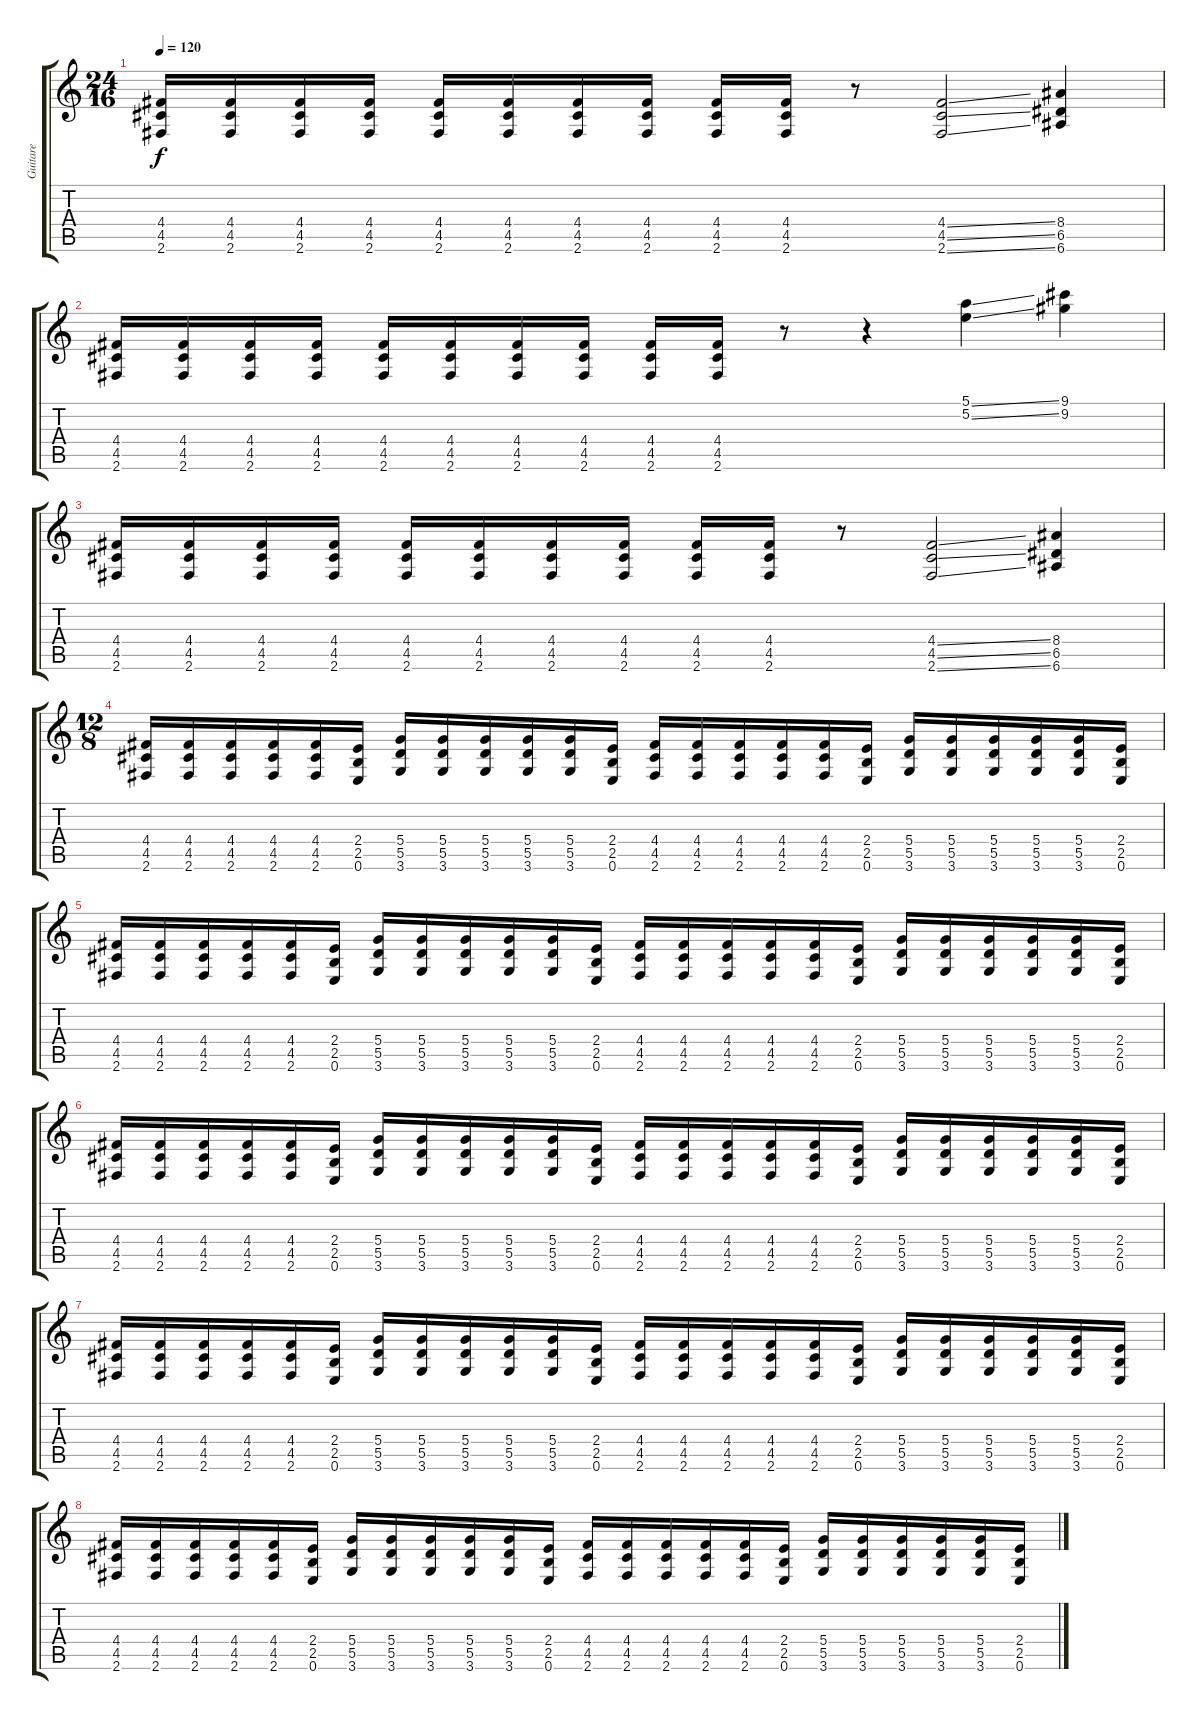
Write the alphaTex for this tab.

\track ("Guitare" "Guitare") {instrument distortionguitar}
\staff {score tabs}
\tuning (E4 B3 G3 D3 A2 E2) {hide}
\ts (24 16)
\tempo 120
\clef g2
\ks c
(4.4 4.5 2.6).16{dy f} (4.4 4.5 2.6).16 (4.4 4.5 2.6).16 (4.4 4.5 2.6).16 (4.4 4.5 2.6).16 (4.4 4.5 2.6).16 (4.4 4.5 2.6).16 (4.4 4.5 2.6).16 (4.4 4.5 2.6).16 (4.4 4.5 2.6).16 r.8 (4.4{ss} 4.5{ss} 2.6{ss}).2 (8.4 6.5 6.6).4 |
(4.4 4.5 2.6).16 (4.4 4.5 2.6).16 (4.4 4.5 2.6).16 (4.4 4.5 2.6).16 (4.4 4.5 2.6).16 (4.4 4.5 2.6).16 (4.4 4.5 2.6).16 (4.4 4.5 2.6).16 (4.4 4.5 2.6).16 (4.4 4.5 2.6).16 r.8 r.4 (5.1{ss} 5.2{ss}).4 (9.1 9.2).4 |
(4.4 4.5 2.6).16 (4.4 4.5 2.6).16 (4.4 4.5 2.6).16 (4.4 4.5 2.6).16 (4.4 4.5 2.6).16 (4.4 4.5 2.6).16 (4.4 4.5 2.6).16 (4.4 4.5 2.6).16 (4.4 4.5 2.6).16 (4.4 4.5 2.6).16 r.8 (4.4{ss} 4.5{ss} 2.6{ss}).2 (8.4 6.5 6.6).4 |
\ts (12 8)
(4.4 4.5 2.6).16 (4.4 4.5 2.6).16 (4.4 4.5 2.6).16 (4.4 4.5 2.6).16 (4.4 4.5 2.6).16 (2.4 2.5 0.6).16 (5.4 5.5 3.6).16 (5.4 5.5 3.6).16 (5.4 5.5 3.6).16 (5.4 5.5 3.6).16 (5.4 5.5 3.6).16 (2.4 2.5 0.6).16 (4.4 4.5 2.6).16 (4.4 4.5 2.6).16 (4.4 4.5 2.6).16 (4.4 4.5 2.6).16 (4.4 4.5 2.6).16 (2.4 2.5 0.6).16 (5.4 5.5 3.6).16 (5.4 5.5 3.6).16 (5.4 5.5 3.6).16 (5.4 5.5 3.6).16 (5.4 5.5 3.6).16 (2.4 2.5 0.6).16 |
(4.4 4.5 2.6).16 (4.4 4.5 2.6).16 (4.4 4.5 2.6).16 (4.4 4.5 2.6).16 (4.4 4.5 2.6).16 (2.4 2.5 0.6).16 (5.4 5.5 3.6).16 (5.4 5.5 3.6).16 (5.4 5.5 3.6).16 (5.4 5.5 3.6).16 (5.4 5.5 3.6).16 (2.4 2.5 0.6).16 (4.4 4.5 2.6).16 (4.4 4.5 2.6).16 (4.4 4.5 2.6).16 (4.4 4.5 2.6).16 (4.4 4.5 2.6).16 (2.4 2.5 0.6).16 (5.4 5.5 3.6).16 (5.4 5.5 3.6).16 (5.4 5.5 3.6).16 (5.4 5.5 3.6).16 (5.4 5.5 3.6).16 (2.4 2.5 0.6).16 |
(4.4 4.5 2.6).16 (4.4 4.5 2.6).16 (4.4 4.5 2.6).16 (4.4 4.5 2.6).16 (4.4 4.5 2.6).16 (2.4 2.5 0.6).16 (5.4 5.5 3.6).16 (5.4 5.5 3.6).16 (5.4 5.5 3.6).16 (5.4 5.5 3.6).16 (5.4 5.5 3.6).16 (2.4 2.5 0.6).16 (4.4 4.5 2.6).16 (4.4 4.5 2.6).16 (4.4 4.5 2.6).16 (4.4 4.5 2.6).16 (4.4 4.5 2.6).16 (2.4 2.5 0.6).16 (5.4 5.5 3.6).16 (5.4 5.5 3.6).16 (5.4 5.5 3.6).16 (5.4 5.5 3.6).16 (5.4 5.5 3.6).16 (2.4 2.5 0.6).16 |
(4.4 4.5 2.6).16 (4.4 4.5 2.6).16 (4.4 4.5 2.6).16 (4.4 4.5 2.6).16 (4.4 4.5 2.6).16 (2.4 2.5 0.6).16 (5.4 5.5 3.6).16 (5.4 5.5 3.6).16 (5.4 5.5 3.6).16 (5.4 5.5 3.6).16 (5.4 5.5 3.6).16 (2.4 2.5 0.6).16 (4.4 4.5 2.6).16 (4.4 4.5 2.6).16 (4.4 4.5 2.6).16 (4.4 4.5 2.6).16 (4.4 4.5 2.6).16 (2.4 2.5 0.6).16 (5.4 5.5 3.6).16 (5.4 5.5 3.6).16 (5.4 5.5 3.6).16 (5.4 5.5 3.6).16 (5.4 5.5 3.6).16 (2.4 2.5 0.6).16 |
(4.4 4.5 2.6).16 (4.4 4.5 2.6).16 (4.4 4.5 2.6).16 (4.4 4.5 2.6).16 (4.4 4.5 2.6).16 (2.4 2.5 0.6).16 (5.4 5.5 3.6).16 (5.4 5.5 3.6).16 (5.4 5.5 3.6).16 (5.4 5.5 3.6).16 (5.4 5.5 3.6).16 (2.4 2.5 0.6).16 (4.4 4.5 2.6).16 (4.4 4.5 2.6).16 (4.4 4.5 2.6).16 (4.4 4.5 2.6).16 (4.4 4.5 2.6).16 (2.4 2.5 0.6).16 (5.4 5.5 3.6).16 (5.4 5.5 3.6).16 (5.4 5.5 3.6).16 (5.4 5.5 3.6).16 (5.4 5.5 3.6).16 (2.4 2.5 0.6).16
